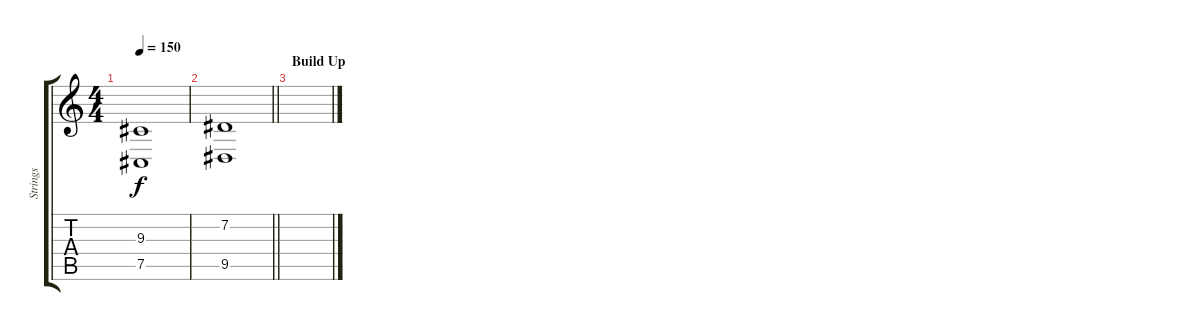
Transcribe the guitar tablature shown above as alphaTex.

\track ("Strings" "Strings") {instrument stringensemble2}
\staff {score tabs}
\tuning (Db4 Ab3 E3 B2 Gb2 Db2) {hide}
\ts (4 4)
\tempo 150
\clef g2
\ks c
(9.3 7.5).1{dy f} |
\barLineRight lightlight
(7.2 9.5).1 |
\section ("" "Build Up")
